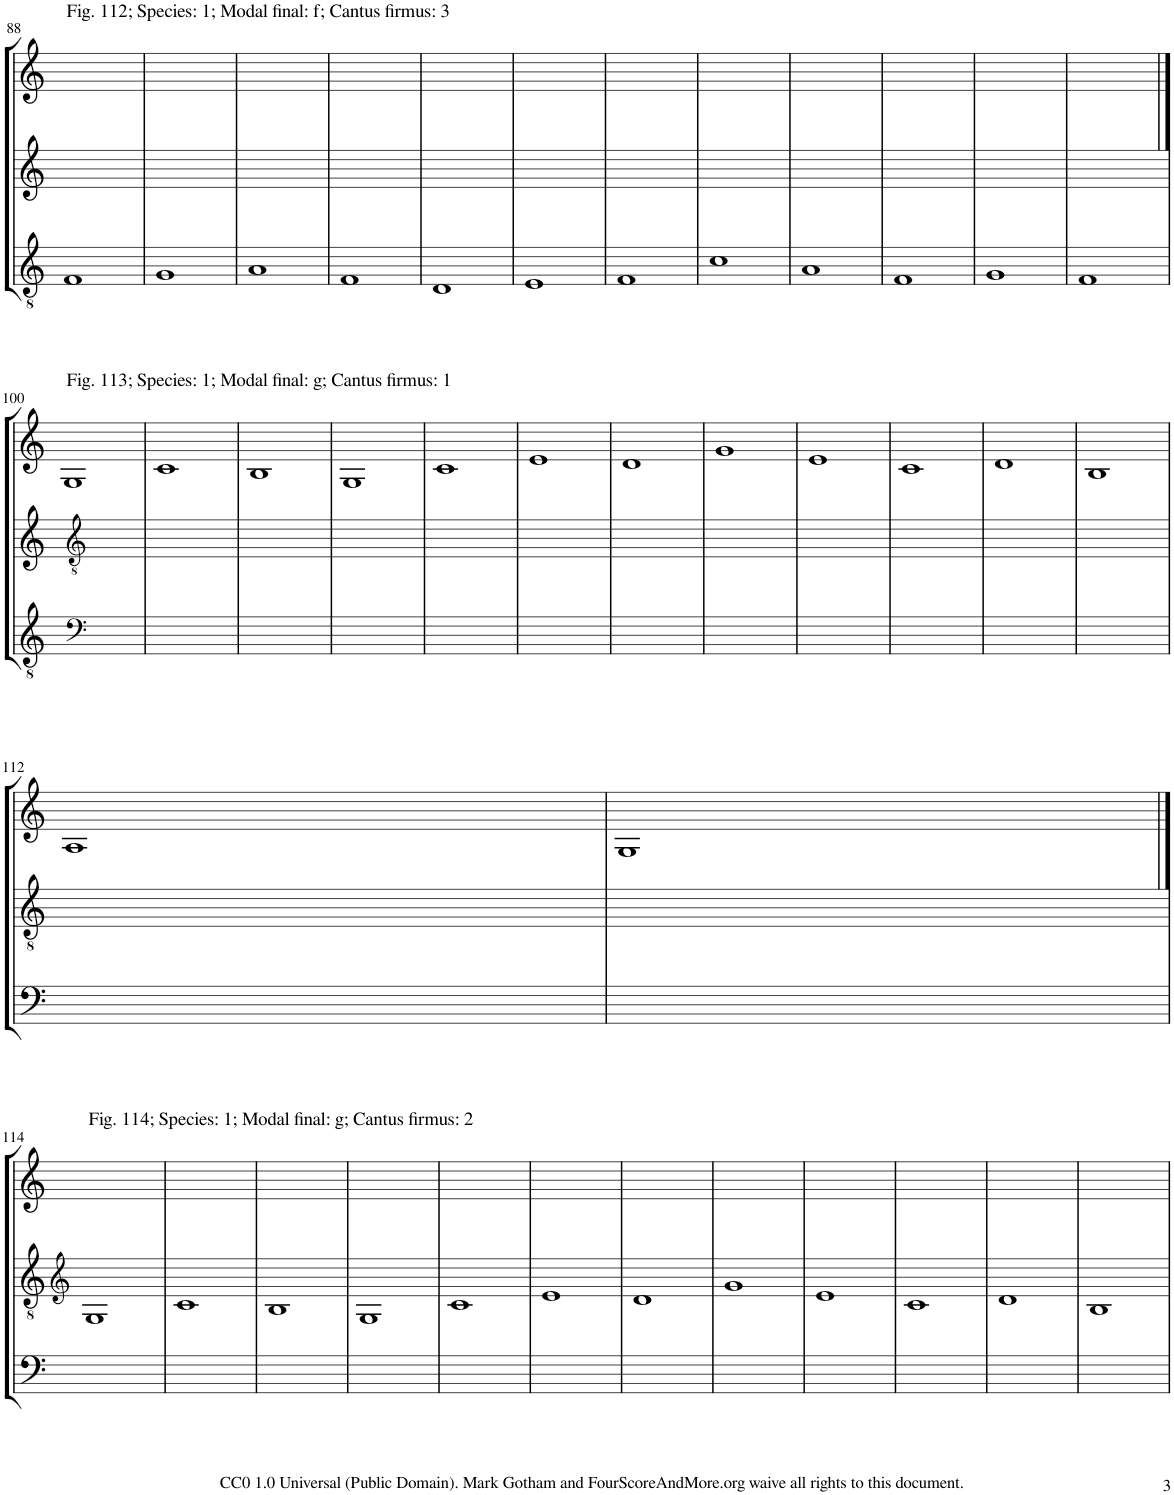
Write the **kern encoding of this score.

**kern	**kern	**kern
*part3	*part2	*part1
*staff3	*staff2	*staff1
*I"Piano	*I"Piano	*I"Piano
*I'Pno	*I'Pno	*I'Pno
!!LO:PB:g=z
*clefGv2	*clefG2	*clefG2
*k[]	*k[]	*k[]
*M4/4	*M4/4	*M4/4
=88	=88	=88
!	!	!LO:TX:a:t=Fig. 112; Species&colon; 1; Modal final&colon; f; Cantus firmus&colon; 3
1F	1ryy	1ryy
=89	=89	=89
1G	1ryy	1ryy
=90	=90	=90
1A	1ryy	1ryy
=91	=91	=91
1F	1ryy	1ryy
=92	=92	=92
1D	1ryy	1ryy
=93	=93	=93
1E	1ryy	1ryy
=94	=94	=94
1F	1ryy	1ryy
=95	=95	=95
1c	1ryy	1ryy
=96	=96	=96
1A	1ryy	1ryy
=97	=97	=97
1F	1ryy	1ryy
=98	=98	=98
1G	1ryy	1ryy
=99	=99	=99
1F	1ryy	1ryy
!!LO:LB:g=z
==100	==100	==100
*clefF4	*clefGv2	*
!	!	!LO:TX:a:t=Fig. 113; Species&colon; 1; Modal final&colon; g; Cantus firmus&colon; 1
1ryy	1ryy	1G
=101	=101	=101
1ryy	1ryy	1c
=102	=102	=102
1ryy	1ryy	1B
=103	=103	=103
1ryy	1ryy	1G
=104	=104	=104
1ryy	1ryy	1c
=105	=105	=105
1ryy	1ryy	1e
=106	=106	=106
1ryy	1ryy	1d
=107	=107	=107
1ryy	1ryy	1g
=108	=108	=108
1ryy	1ryy	1e
=109	=109	=109
1ryy	1ryy	1c
=110	=110	=110
1ryy	1ryy	1d
=111	=111	=111
1ryy	1ryy	1B
!!LO:LB:g=z
=112	=112	=112
1ryy	1ryy	1A
=113	=113	=113
1ryy	1ryy	1G
!!LO:LB:g=z
==114	==114	==114
*	*clefG2	*
!	!	!LO:TX:a:t=Fig. 114; Species&colon; 1; Modal final&colon; g; Cantus firmus&colon; 2
1ryy	1G	1ryy
=115	=115	=115
1ryy	1c	1ryy
=116	=116	=116
1ryy	1B	1ryy
=117	=117	=117
1ryy	1G	1ryy
=118	=118	=118
1ryy	1c	1ryy
=119	=119	=119
1ryy	1e	1ryy
=120	=120	=120
1ryy	1d	1ryy
=121	=121	=121
1ryy	1g	1ryy
=122	=122	=122
1ryy	1e	1ryy
=123	=123	=123
1ryy	1c	1ryy
=124	=124	=124
1ryy	1d	1ryy
=125	=125	=125
1ryy	1B	1ryy
=	=	=
*-	*-	*-
